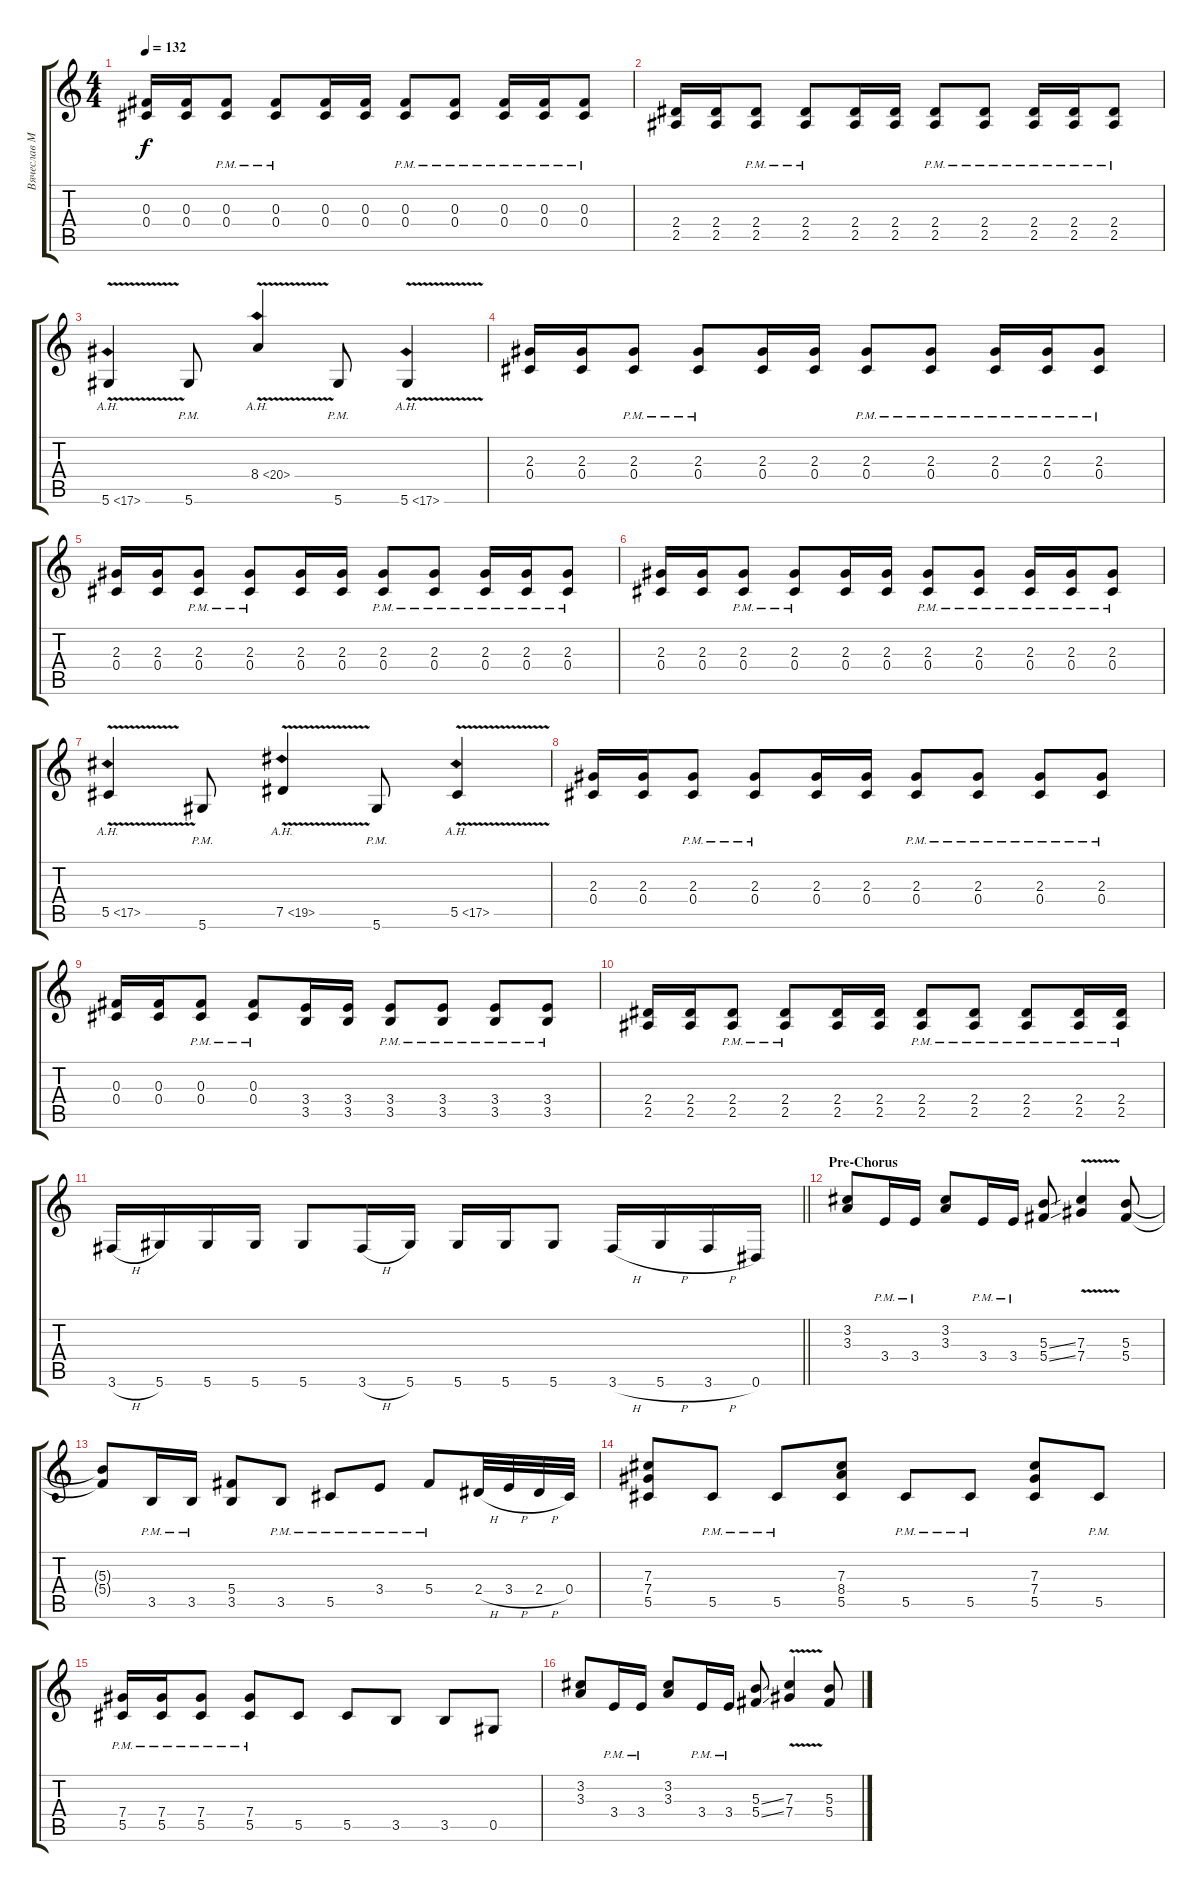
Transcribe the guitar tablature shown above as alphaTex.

\track ("Вячеслав Молчанов" "Вячеслав М") {instrument distortionguitar}
\staff {score tabs}
\tuning (Eb4 Bb3 Gb3 Db3 Ab2 Eb2) {hide}
\ts (4 4)
\tempo 132
\clef g2
\ks c
(0.3 0.4).16{dy f} (0.3 0.4).16 (0.3{pm} 0.4{pm}).8 (0.3{pm} 0.4{pm}).8 (0.3 0.4).16 (0.3 0.4).16 (0.3{pm} 0.4{pm}).8 (0.3{pm} 0.4{pm}).8 (0.3{pm} 0.4{pm}).16 (0.3{pm} 0.4{pm}).16 (0.3{pm} 0.4{pm}).8 |
(2.4 2.5).16 (2.4 2.5).16 (2.4{pm} 2.5{pm}).8 (2.4{pm} 2.5{pm}).8 (2.4 2.5).16 (2.4 2.5).16 (2.4{pm} 2.5{pm}).8 (2.4{pm} 2.5{pm}).8 (2.4{pm} 2.5{pm}).16 (2.4{pm} 2.5{pm}).16 (2.4{pm} 2.5{pm}).8 |
5.6{ah 12 v}.4 5.6{pm}.8 8.4{ah 12 v}.4 5.6{pm}.8 5.6{ah 12 v}.4 |
(2.3 0.4).16 (2.3 0.4).16 (2.3{pm} 0.4{pm}).8 (2.3{pm} 0.4{pm}).8 (2.3 0.4).16 (2.3 0.4).16 (2.3{pm} 0.4{pm}).8 (2.3{pm} 0.4{pm}).8 (2.3{pm} 0.4{pm}).16 (2.3{pm} 0.4{pm}).16 (2.3{pm} 0.4{pm}).8 |
(2.3 0.4).16 (2.3 0.4).16 (2.3{pm} 0.4{pm}).8 (2.3{pm} 0.4{pm}).8 (2.3 0.4).16 (2.3 0.4).16 (2.3{pm} 0.4{pm}).8 (2.3{pm} 0.4{pm}).8 (2.3{pm} 0.4{pm}).16 (2.3{pm} 0.4{pm}).16 (2.3{pm} 0.4{pm}).8 |
(2.3 0.4).16 (2.3 0.4).16 (2.3{pm} 0.4{pm}).8 (2.3{pm} 0.4{pm}).8 (2.3 0.4).16 (2.3 0.4).16 (2.3{pm} 0.4{pm}).8 (2.3{pm} 0.4{pm}).8 (2.3{pm} 0.4{pm}).16 (2.3{pm} 0.4{pm}).16 (2.3{pm} 0.4{pm}).8 |
5.5{ah 12 v}.4 5.6{pm}.8 7.5{ah 12 v}.4 5.6{pm}.8 5.5{ah 12 v}.4 |
(2.3 0.4).16 (2.3 0.4).16 (2.3{pm} 0.4{pm}).8 (2.3{pm} 0.4{pm}).8 (2.3 0.4).16 (2.3 0.4).16 (2.3{pm} 0.4{pm}).8 (2.3{pm} 0.4{pm}).8 (2.3{pm} 0.4{pm}).8 (2.3{pm} 0.4{pm}).8 |
(0.3 0.4).16 (0.3 0.4).16 (0.3{pm} 0.4{pm}).8 (0.3{pm} 0.4{pm}).8 (3.4 3.5).16 (3.4 3.5).16 (3.4{pm} 3.5{pm}).8 (3.4{pm} 3.5{pm}).8 (3.4{pm} 3.5{pm}).8 (3.4{pm} 3.5{pm}).8 |
(2.4 2.5).16 (2.4 2.5).16 (2.4{pm} 2.5{pm}).8 (2.4{pm} 2.5{pm}).8 (2.4 2.5).16 (2.4 2.5).16 (2.4{pm} 2.5{pm}).8 (2.4{pm} 2.5{pm}).8 (2.4{pm} 2.5{pm}).8 (2.4{pm} 2.5{pm}).16 (2.4{pm} 2.5{pm}).16 |
\barLineRight lightlight
3.6{h}.16 5.6.16 5.6.16 5.6.16 5.6.8 3.6{h}.16 5.6.16 5.6.16 5.6.16 5.6.8 3.6{h}.16 5.6{h}.16 3.6{h}.16 0.6.16 |
\section ("" "Pre-Chorus")
(3.2 3.3).8 3.4{pm}.16 3.4{pm}.16 (3.2 3.3).8 3.4{pm}.16 3.4{pm}.16 (5.3{ss} 5.4{ss}).8 (7.3{v} 7.4{v}).4 (5.3 5.4).8 |
(5.3{t} 5.4{t}).8 3.5{pm}.16 3.5{pm}.16 (5.4 3.5).8 3.5{pm}.8 5.5{pm}.8 3.4{pm}.8 5.4{pm}.8 2.4{h}.32 3.4{h}.32 2.4{h}.32 0.4.32 |
(7.3 7.4 5.5).8 5.5{pm}.8 5.5{pm}.8 (7.3 8.4 5.5).8 5.5{pm}.8 5.5{pm}.8 (7.3 7.4 5.5).8 5.5{pm}.8 |
(7.4{pm} 5.5{pm}).16 (7.4{pm} 5.5{pm}).16 (7.4{pm} 5.5{pm}).8 (7.4{pm} 5.5{pm}).8 5.5.8 5.5.8 3.5.8 3.5.8 0.5.8 |
(3.2 3.3).8 3.4{pm}.16 3.4{pm}.16 (3.2 3.3).8 3.4{pm}.16 3.4{pm}.16 (5.3{ss} 5.4{ss}).8 (7.3{v} 7.4{v}).4 (5.3 5.4).8
